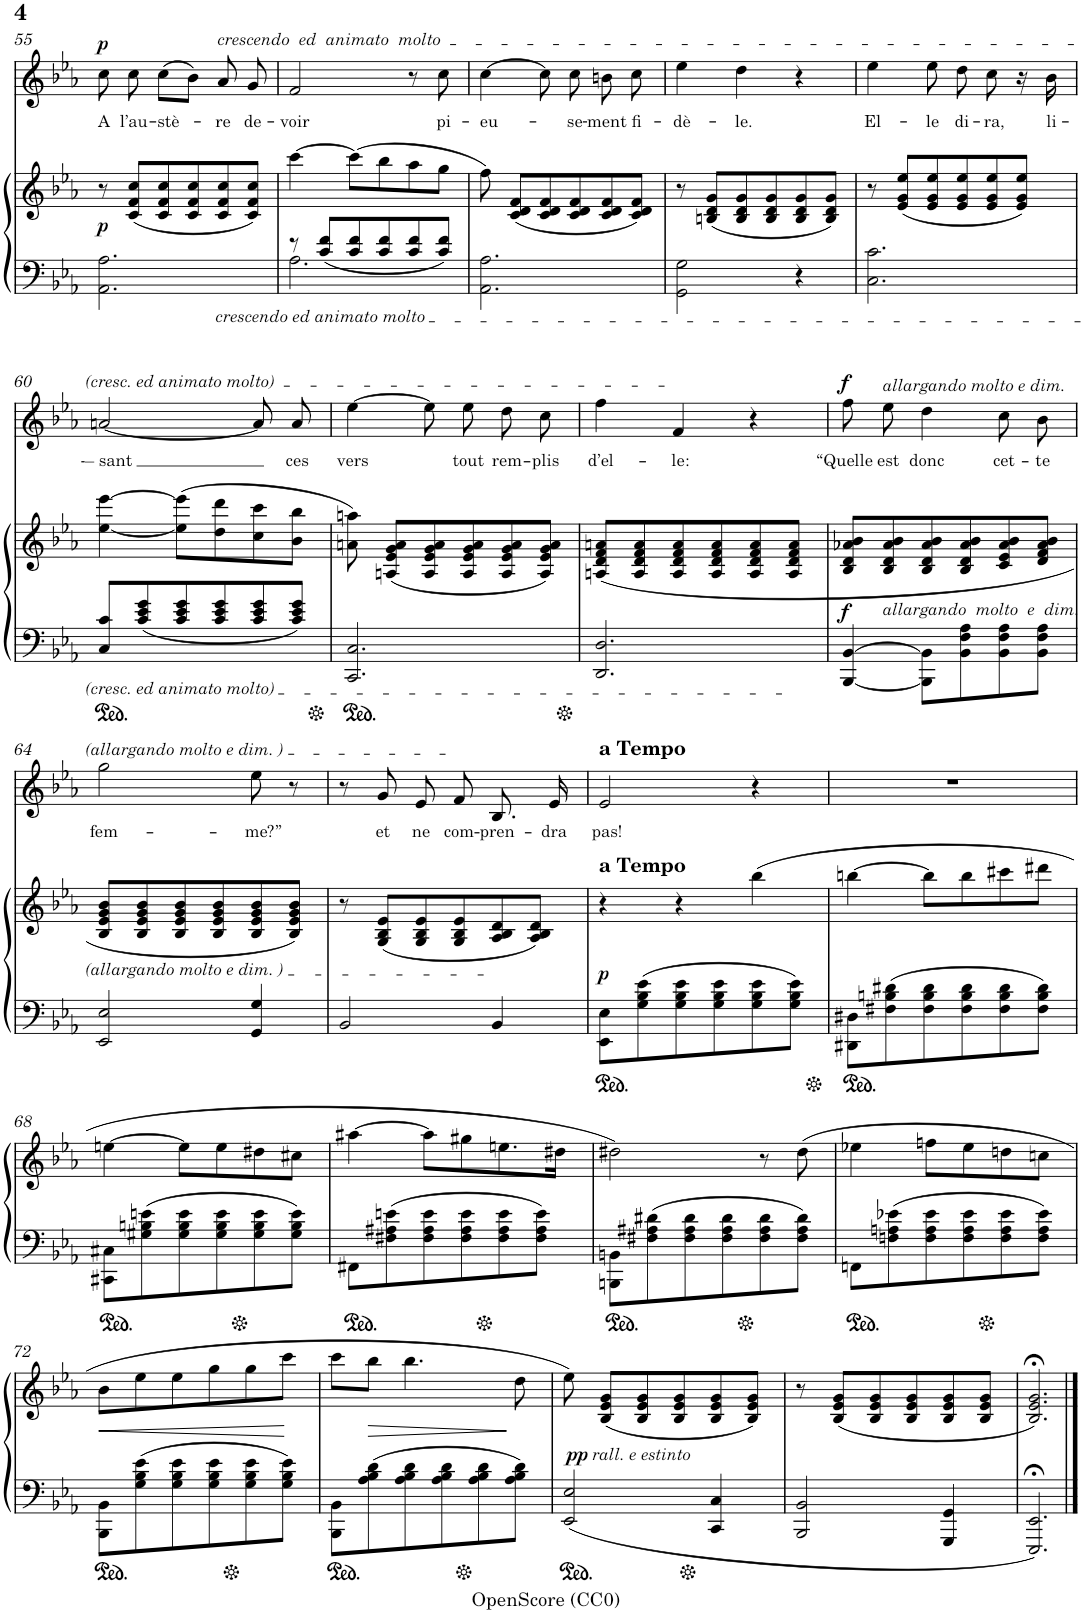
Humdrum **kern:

**kern	**kern	**dynam	**kern	**text	**dynam
*part2	*part2	*part2	*part1	*part1	*part1
*staff3	*staff2	*staff2/3	*staff1	*staff1	*staff1
*I"Piano	*	*	*I"Voice	*	*
*I'Pno	*	*	*	*	*
!!LO:PB:g=z
*clefF4	*clefG2	*	*clefG2	*	*
*k[b-e-a-]	*k[b-e-a-]	*	*k[b-e-a-]	*	*
*M3/4	*M3/4	*	*M3/4	*	*
=55	=55	=55	=55	=55	=55
!	!	!LO:DY:b	!	!LO:LY:b	!LO:DY:a
2.AA-\ 2.A-\	8r	p	8cc\	A	p
!	!	!	!	!LO:LY:b	!
.	(8c/ 8f/ 8cc/L	.	8cc\	l’au-	.
!	!	!	!	!LO:LY:b	!
.	8c/ 8f/ 8cc/	.	(8cc\L	-stè-	.
.	8c/ 8f/ 8cc/	.	8b-\J)	.	.
!	!	!	!LO:TX:a:i:t=crescendo  ed  animato  molto	!	!
!	!	!	!	!LO:LY:b	!
.	8c/ 8f/ 8cc/	.	8a-/	-re	.
!	!	!	!	!LO:LY:b	!
.	8c/ 8f/ 8cc/J)	.	8g/	de-	.
=56	=56	=56	=56	=56	=56
*^	*	*	*	*	*
!LO:TX:b:i:t=crescendo ed animato molto	!	!	!	!	!	!
!	!	!	!	!	!LO:LY:b	!
8r	2.A-\	[4ccc\	.	2f/	-voir	.
8c/ 8f/L	.	.	.	.	.	.
8c/ 8f/	.	(8ccc\L]	.	.	.	.
8c/ 8f/	.	8bb-\	.	.	.	.
8c/ 8f/	.	8aa-\	.	8r	.	.
!	!	!	!	!	!LO:LY:b	!
8c/ 8f/J	.	8gg\J	.	8cc\	pi-	.
*v	*v	*	*	*	*	*
=57	=57	=57	=57	=57	=57
!	!	!	!	!LO:LY:b	!
2.AA-\ 2.A-\	8ff\)	.	[4cc\	-eu-	.
.	(8c/ 8d/ 8f/L	.	.	.	.
.	8c/ 8d/ 8f/	.	8cc\]	.	.
!	!	!	!	!LO:LY:b	!
.	8c/ 8d/ 8f/	.	8cc\	-se-	.
!	!	!	!	!LO:LY:b	!
.	8c/ 8d/ 8f/	.	8bn\	-ment	.
!	!	!	!	!LO:LY:b	!
.	8c/ 8d/ 8f/J)	.	8cc\	fi-	.
=58	=58	=58	=58	=58	=58
!	!	!	!	!LO:LY:b	!
2GG\ 2G\	8r	.	4ee-\	-dè-	.
.	(8Bn/ 8d/ 8g/L	.	.	.	.
!	!	!	!	!LO:LY:b	!
.	8B/ 8d/ 8g/	.	4dd\	-le.	.
.	8B/ 8d/ 8g/	.	.	.	.
4r	8B/ 8d/ 8g/	.	4r	.	.
.	8B/ 8d/ 8g/J)	.	.	.	.
=59	=59	=59	=59	=59	=59
!	!	!	!	!LO:LY:b	!
2.C\ 2.c\	8r	.	4ee-\	El-	.
.	(8e-/ 8g/ 8ee-/L	.	.	.	.
!	!	!	!	!LO:LY:b	!
.	8e-/ 8g/ 8ee-/	.	8ee-\	-le	.
!	!	!	!	!LO:LY:b	!
.	8e-/ 8g/ 8ee-/	.	8dd\	di-	.
!	!	!	!	!LO:LY:b	!
.	8e-/ 8g/ 8ee-/	.	8cc\	-ra,	.
.	8e-/ 8g/ 8ee-/J)	.	16r	.	.
!	!	!	!	!LO:LY:b	!
.	.	.	16b-\	li-	.
!!LO:LB:g=z
=60	=60	=60	=60	=60	=60
!	!	!	!	!LO:LY:b	!
8C/ 8c/L	[4ee-\ [4eee-\	.	[2an/	-– sant	.
8c/ 8e-/ 8g/	.	.	.	.	.
8c/ 8e-/ 8g/	(8ee-\] 8eee-\]L	.	.	.	.
8c/ 8e-/ 8g/	8dd\ 8ddd\	.	.	.	.
8c/ 8e-/ 8g/	8cc\ 8ccc\	.	8a/]	.	.
!	!	!	!	!LO:LY:b	!
8c/ 8e-/ 8g/J	8b-\ 8bb-\J	.	8a/	ces	.
=61	=61	=61	=61	=61	=61
!	!	!	!	!LO:LY:b	!
2.CC/ 2.C/	8an\ 8aan\)	.	[4ee-\	vers	.
.	(8An/ 8e-/ 8g/ 8a/L	.	.	.	.
.	8A/ 8e-/ 8g/ 8a/	.	8ee-\]	.	.
!	!	!	!	!LO:LY:b	!
.	8A/ 8e-/ 8g/ 8a/	.	8ee-\	tout	.
!	!	!	!	!LO:LY:b	!
.	8A/ 8e-/ 8g/ 8a/	.	8dd\	rem-	.
!	!	!	!	!LO:LY:b	!
.	8A/ 8e-/ 8g/ 8a/J)	.	8cc\	-plis	.
=62	=62	=62	=62	=62	=62
!	!	!	!	!LO:LY:b	!
2.DD/ 2.D/	(<8An/ 8d/ 8f/ 8an/L	.	4ff\	d’el-	.
.	8A/ 8d/ 8f/ 8a/	.	.	.	.
!	!	!	!	!LO:LY:b	!
.	8A/ 8d/ 8f/ 8a/	.	4f/	-le:	.
.	8A/ 8d/ 8f/ 8a/	.	.	.	.
.	8A/ 8d/ 8f/ 8a/	.	4r	.	.
.	8A/ 8d/ 8f/ 8a/J	.	.	.	.
=63	=63	=63	=63	=63	=63
!	!	!LO:DY:b	!	!LO:LY:b	!LO:DY:a
[4BBB-/ [4BB-/	8B-/ 8d/ 8a-X/ 8b-/L	f	8ff\	“Quelle	f
!	!	!	!LO:TX:a:i:t=allargando molto e dim.	!	!
!	!LO:TX:b:i:t=allargando  molto  e  dim.	!	!	!	!
!	!	!	!	!LO:LY:b	!
.	8B-/ 8d/ 8a-/ 8b-/	.	8ee-\	est	.
!	!	!	!	!LO:LY:b	!
8BBB-\] 8BB-\]L	8B-/ 8d/ 8a-/ 8b-/	.	4dd\	donc	.
8BB-\ 8F\ 8A-\	8B-/ 8d/ 8a-/ 8b-/	.	.	.	.
!	!	!	!	!LO:LY:b	!
8BB-\ 8F\ 8A-\	8c/ 8e-/ 8a-/ 8b-/	.	8cc\	cet-	.
!	!	!	!	!LO:LY:b	!
8BB-\ 8F\ 8A-\J	8d/ 8f/ 8a-/ 8b-/J	.	8b-\	-te	.
!!LO:LB:g=z
=64	=64	=64	=64	=64	=64
!	!	!	!	!LO:LY:b	!
2EE-/ 2E-/	8B-/ 8e-/ 8g/ 8b-/L	.	2gg\	fem-	.
.	8B-/ 8e-/ 8g/ 8b-/	.	.	.	.
.	8B-/ 8e-/ 8g/ 8b-/	.	.	.	.
.	8B-/ 8e-/ 8g/ 8b-/	.	.	.	.
!	!	!	!	!LO:LY:b	!
4GG/ 4G/	8B-/ 8e-/ 8g/ 8b-/	.	8ee-\	-me?”	.
.	8B-/ 8e-/ 8g/ 8b-/J)	.	8r	.	.
=65	=65	=65	=65	=65	=65
2BB-/	8r	.	8r	.	.
!	!	!	!	!LO:LY:b	!
.	(8G/ 8B-/ 8e-/L	.	8g/	et	.
!	!	!	!	!LO:LY:b	!
.	8G/ 8B-/ 8e-/	.	8e-/	ne	.
!	!	!	!	!LO:LY:b	!
.	8G/ 8B-/ 8e-/	.	8f/	com-	.
!	!	!	!	!LO:LY:b	!
4BB-/	8A-/ 8B-/ 8d/	.	8.B-/	-pren-	.
.	8A-/ 8B-/ 8d/J)	.	.	.	.
!	!	!	!	!LO:LY:b	!
.	.	.	16e-/	-dra	.
=66	=66	=66	=66	=66	=66
!	!	!	!LO:TX:a:B:t=a Tempo	!	!
!	!LO:TX:a:B:t=a Tempo	!	!	!	!
!	!	!LO:DY:b	!	!LO:LY:b	!
8EE-\ 8E-\L	4r	p	2e-/	pas!	.
8G\ 8B-\ 8e-\	.	.	.	.	.
8G\ 8B-\ 8e-\	4r	.	.	.	.
8G\ 8B-\ 8e-\	.	.	.	.	.
8G\ 8B-\ 8e-\	(4bb-\	.	4r	.	.
8G\ 8B-\ 8e-\J	.	.	.	.	.
=67	=67	=67	=67	=67	=67
8DD#X\ 8D#X\L	[4bbn\	.	2.r	.	.
8F#X\ 8Bn\ 8d#X\	.	.	.	.	.
8F#\ 8B\ 8d#\	8bb\L]	.	.	.	.
8F#\ 8B\ 8d#\	8bb\	.	.	.	.
8F#\ 8B\ 8d#\	8ccc#X\	.	.	.	.
8F#\ 8B\ 8d#\J	8ddd#X\J	.	.	.	.
!!LO:LB:g=z
=68	=68	=68	=68	=68	=68
8CC#X\ 8C#X\L	[4een\	.	2.r	.	.
8G#X\ 8Bn\ 8en\	.	.	.	.	.
8G#\ 8B\ 8e\	8ee\L]	.	.	.	.
8G#\ 8B\ 8e\	8ee\	.	.	.	.
8G#\ 8B\ 8e\	8dd#X\	.	.	.	.
8G#\ 8B\ 8e\J	8cc#X\J	.	.	.	.
=69	=69	=69	=69	=69	=69
8FF#X\L	[4aa#X\	.	2.r	.	.
8F#X\ 8A#X\ 8en\	.	.	.	.	.
8F#\ 8A#\ 8e\	8aa#\L]	.	.	.	.
8F#\ 8A#\ 8e\	8gg#X\	.	.	.	.
8F#\ 8A#\ 8e\	8.een\	.	.	.	.
8F#\ 8A#\ 8e\J	.	.	.	.	.
.	16dd#X\Jk	.	.	.	.
=70	=70	=70	=70	=70	=70
8BBBn\ 8BBn\L	2dd#X\)	.	2.r	.	.
8F#X\ 8A#X\ 8d#X\	.	.	.	.	.
8F#\ 8A#\ 8d#\	.	.	.	.	.
8F#\ 8A#\ 8d#\	.	.	.	.	.
8F#\ 8A#\ 8d#\	8r	.	.	.	.
8F#\ 8A#\ 8d#\J	(8dd#\	.	.	.	.
=71	=71	=71	=71	=71	=71
8FFn\L	4ee-X\	.	2.r	.	.
8Fn\ 8An\ 8e-X\	.	.	.	.	.
8F\ 8A\ 8e-\	8ffn\L	.	.	.	.
8F\ 8A\ 8e-\	8ee-\	.	.	.	.
8F\ 8A\ 8e-\	8ddn\	.	.	.	.
8F\ 8A\ 8e-\J	8ccn\J	.	.	.	.
!!LO:LB:g=z
=72	=72	=72	=72	=72	=72
!	!	!LO:HP:b	!	!	!
8BBB-\ 8BB-\L	8b-\L	<	2.r	.	.
8G\ 8B-\ 8e-\	8ee-\	.	.	.	.
8G\ 8B-\ 8e-\	8ee-\	.	.	.	.
8G\ 8B-\ 8e-\	8gg\	.	.	.	.
8G\ 8B-\ 8e-\	8gg\	.	.	.	.
8G\ 8B-\ 8e-\J	8ccc\J	[	.	.	.
=73	=73	=73	=73	=73	=73
8BBB-\ 8BB-\L	8ccc\L	.	2.r	.	.
!	!	!LO:HP:b	!	!	!
8A-\ 8B-\ 8d\	8bb-\J	>	.	.	.
8A-\ 8B-\ 8d\	4.bb-\	.	.	.	.
8A-\ 8B-\ 8d\	.	.	.	.	.
8A-\ 8B-\ 8d\	.	.	.	.	.
8A-\ 8B-\ 8d\J	8dd\	]	.	.	.
=74	=74	=74	=74	=74	=74
*^	*	*	*	*	*
!	!	!	!LO:DY:b	!	!	!
!	!	!	!LO:DY:n=1:b	!	!	!
2EE-/ 2E-/	4.ryy	8ee-\)	pp other-dynamics	2.r	.	.
.	.	(8B-/ 8e-/ 8g/L	.	.	.	.
.	.	8B-/ 8e-/ 8g/	.	.	.	.
.	8ryy	8B-/ 8e-/ 8g/	.	.	.	.
4CC/ 4C/	4ryy	8B-/ 8e-/ 8g/	.	.	.	.
.	.	8B-/ 8e-/ 8g/J)	.	.	.	.
=75	=75	=75	=75	=75	=75	=75
2BBB-/ 2BB-/	4.ryy	8r	.	2.r	.	.
.	.	(8B-/ 8e-/ 8g/L	.	.	.	.
.	.	8B-/ 8e-/ 8g/	.	.	.	.
.	8ryy	8B-/ 8e-/ 8g/	.	.	.	.
4GGG/ 4GG/	4ryy	8B-/ 8e-/ 8g/	.	.	.	.
.	.	8B-/ 8e-/ 8g/J	.	.	.	.
*v	*v	*	*	*	*	*
=76	=76	=76	=76	=76	=76
2.EEE-/;< 2.EE-/;<	2.B-/;< 2.e-/;< 2.g/;<)	.	2.r	.	.
==	==	==	==	==	==
*-	*-	*-	*-	*-	*-
